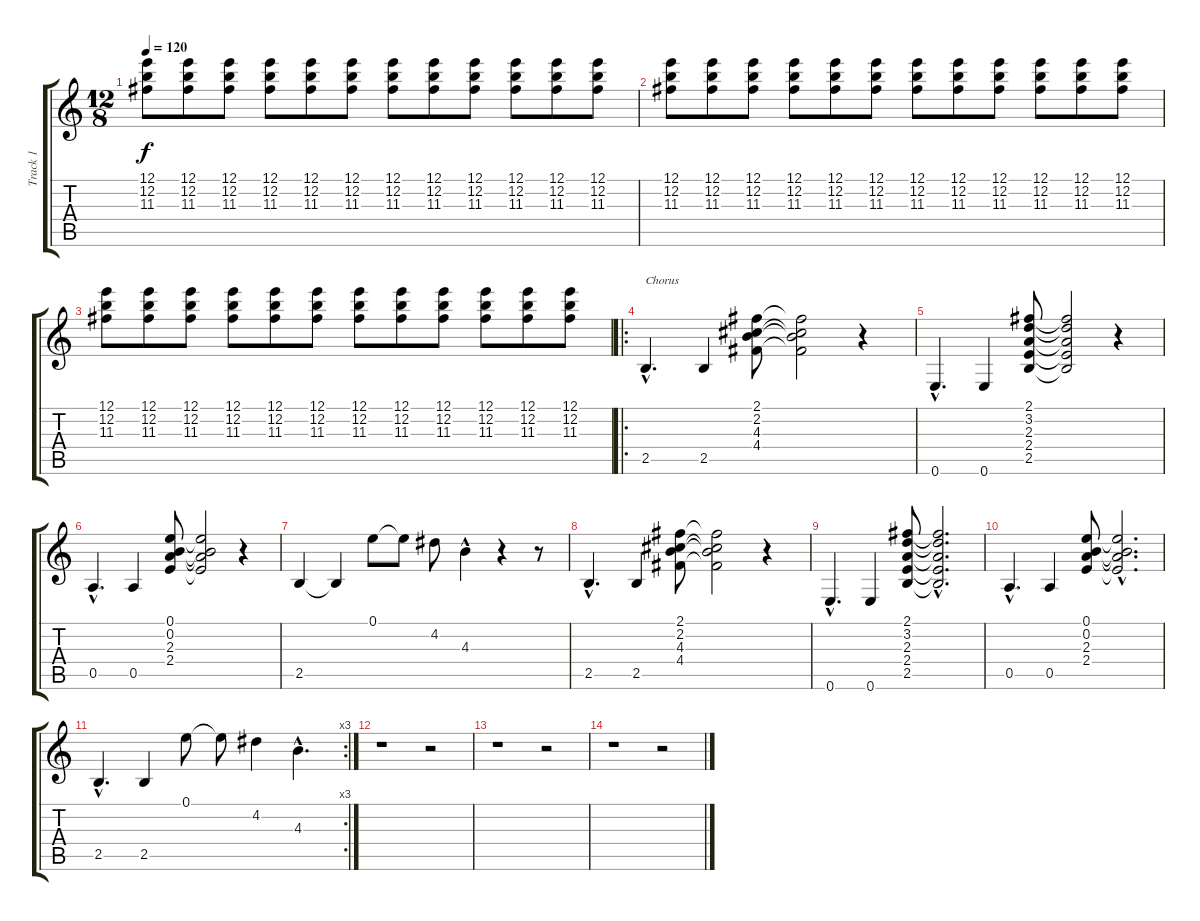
\track ("Track 1" "Track 1") {instrument acousticguitarnylon}
\staff {score tabs}
\tuning (E4 B3 G3 D3 A2 E2) {hide}
\ts (12 8)
\tempo 120
\clef g2
\ks c
(12.1 12.2 11.3).8{dy f} (12.1 12.2 11.3).8 (12.1 12.2 11.3).8 (12.1 12.2 11.3).8 (12.1 12.2 11.3).8 (12.1 12.2 11.3).8 (12.1 12.2 11.3).8 (12.1 12.2 11.3).8 (12.1 12.2 11.3).8 (12.1 12.2 11.3).8 (12.1 12.2 11.3).8 (12.1 12.2 11.3).8 |
(12.1 12.2 11.3).8 (12.1 12.2 11.3).8 (12.1 12.2 11.3).8 (12.1 12.2 11.3).8 (12.1 12.2 11.3).8 (12.1 12.2 11.3).8 (12.1 12.2 11.3).8 (12.1 12.2 11.3).8 (12.1 12.2 11.3).8 (12.1 12.2 11.3).8 (12.1 12.2 11.3).8 (12.1 12.2 11.3).8 |
(12.1 12.2 11.3).8 (12.1 12.2 11.3).8 (12.1 12.2 11.3).8 (12.1 12.2 11.3).8 (12.1 12.2 11.3).8 (12.1 12.2 11.3).8 (12.1 12.2 11.3).8 (12.1 12.2 11.3).8 (12.1 12.2 11.3).8 (12.1 12.2 11.3).8 (12.1 12.2 11.3).8 (12.1 12.2 11.3).8 |
\ro
2.5{hac}.4{d txt "Chorus"} 2.5.4 (2.1 2.2 4.3 4.4).8 (2.1{t} 2.2{t} 4.3{t} 4.4{t}).2 r.4 |
0.6{hac}.4{d} 0.6.4 (2.1 3.2 2.3 2.4 2.5).8 (2.1{t} 3.2{t} 2.3{t} 2.4{t} 2.5{t}).2 r.4 |
0.5{hac}.4{d} 0.5.4 (0.1 0.2 2.3 2.4).8 (0.1{t} 0.2{t} 2.3{t} 2.4{t}).2 r.4 |
2.5.4 2.5{t}.4 0.1.8 0.1{t}.8 4.2.8 4.3{hac}.4 r.4 r.8 |
2.5{hac}.4{d} 2.5.4 (2.1 2.2 4.3 4.4).8 (2.1{t} 2.2{t} 4.3{t} 4.4{t}).2 r.4 |
0.6{hac}.4{d} 0.6.4 (2.1 3.2 2.3 2.4 2.5).8 (2.1{hac t} 3.2{hac t} 2.3{hac t} 2.4{hac t} 2.5{hac t}).2{d} |
0.5{hac}.4{d} 0.5.4 (0.1 0.2 2.3 2.4).8 (0.1{hac t} 0.2{hac t} 2.3{hac t} 2.4{hac t}).2{d} |
\rc 3
2.5{hac}.4{d} 2.5.4 0.1.8 0.1{t}.8 4.2.4 4.3{hac}.4{d} |
r.1 r.2 |
r.1 r.2 |
r.1 r.2
